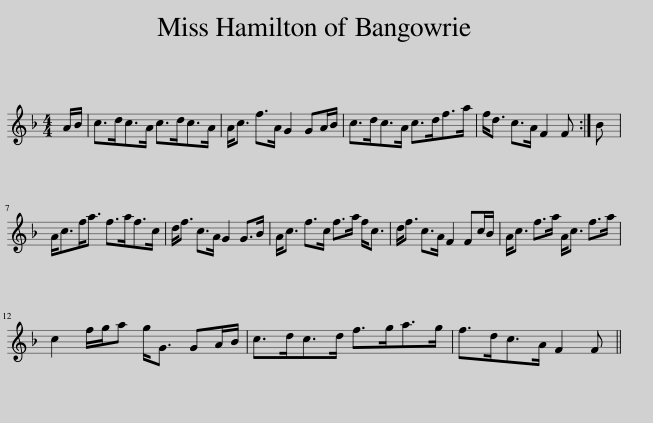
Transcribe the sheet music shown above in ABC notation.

X:1
L:1/8
M:4/4
I:linebreak $
K:F
V:1 treble
V:1
 A/B/ | c>dc>A c>dc>A | A<c f>A G2 GA/B/ | c>dc>A c>df>a | f<d c>A F2 F :| %5
 B |$ A<cf<a f>af>c | d<f c>A G2 G>B | A<c f>c f>a f<c | d<f c>A F2 Fc/B/ | %10
 A<c f>a A<c f>a |$ c2 f/g/a g<G GA/B/ | c>dc>d f>ga>g | f>dc>A F2 F || %14
